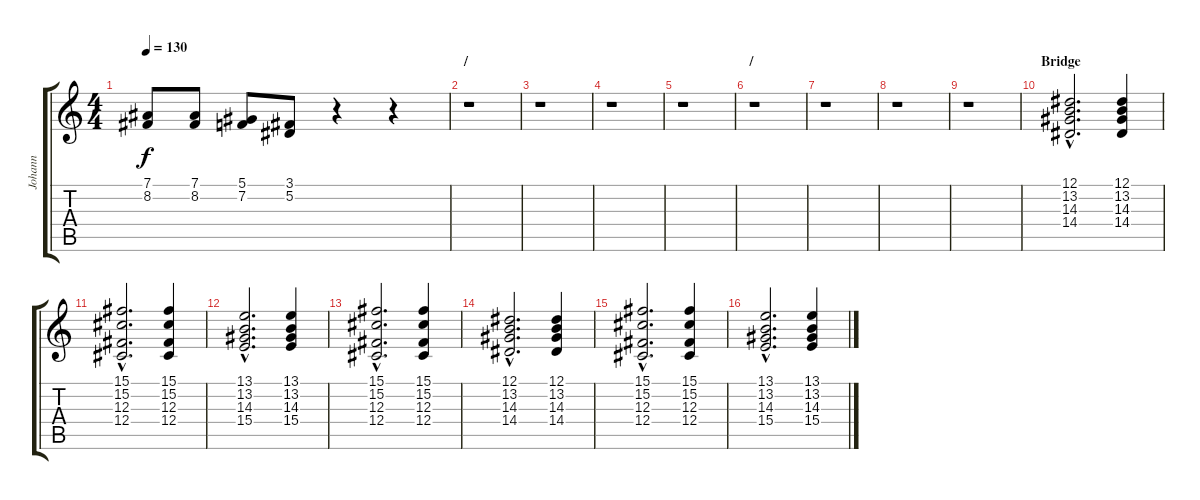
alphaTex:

\track ("Johann" "Johann") {instrument brightacousticpiano}
\staff {score tabs}
\tuning (Eb4 Bb3 Gb3 Db3 Ab2 Eb2) {hide}
\ts (4 4)
\tempo 130
\clef g2
\ks c
(7.1 8.2).8{dy f} (7.1 8.2).8 (5.1 7.2).8 (3.1 5.2).8 r.4 r.4 |
\section ("" "/")
r.1{volume 11} |
r.1 |
r.1 |
r.1 |
\section ("" "/")
r.1 |
r.1 |
r.1 |
r.1 |
\section ("" "Bridge")
(12.1{hac} 13.2{hac} 14.3{hac} 14.4{hac}).2{d} (12.1 13.2 14.3 14.4).4 |
(15.1{hac} 15.2{hac} 12.3{hac} 12.4{hac}).2{d} (15.1 15.2 12.3 12.4).4 |
(13.1{hac} 13.2{hac} 14.3{hac} 15.4{hac}).2{d} (13.1 13.2 14.3 15.4).4 |
(15.1{hac} 15.2{hac} 12.3{hac} 12.4{hac}).2{d} (15.1 15.2 12.3 12.4).4 |
(12.1{hac} 13.2{hac} 14.3{hac} 14.4{hac}).2{d} (12.1 13.2 14.3 14.4).4 |
(15.1{hac} 15.2{hac} 12.3{hac} 12.4{hac}).2{d} (15.1 15.2 12.3 12.4).4 |
(13.1{hac} 13.2{hac} 14.3{hac} 15.4{hac}).2{d} (13.1 13.2 14.3 15.4).4
